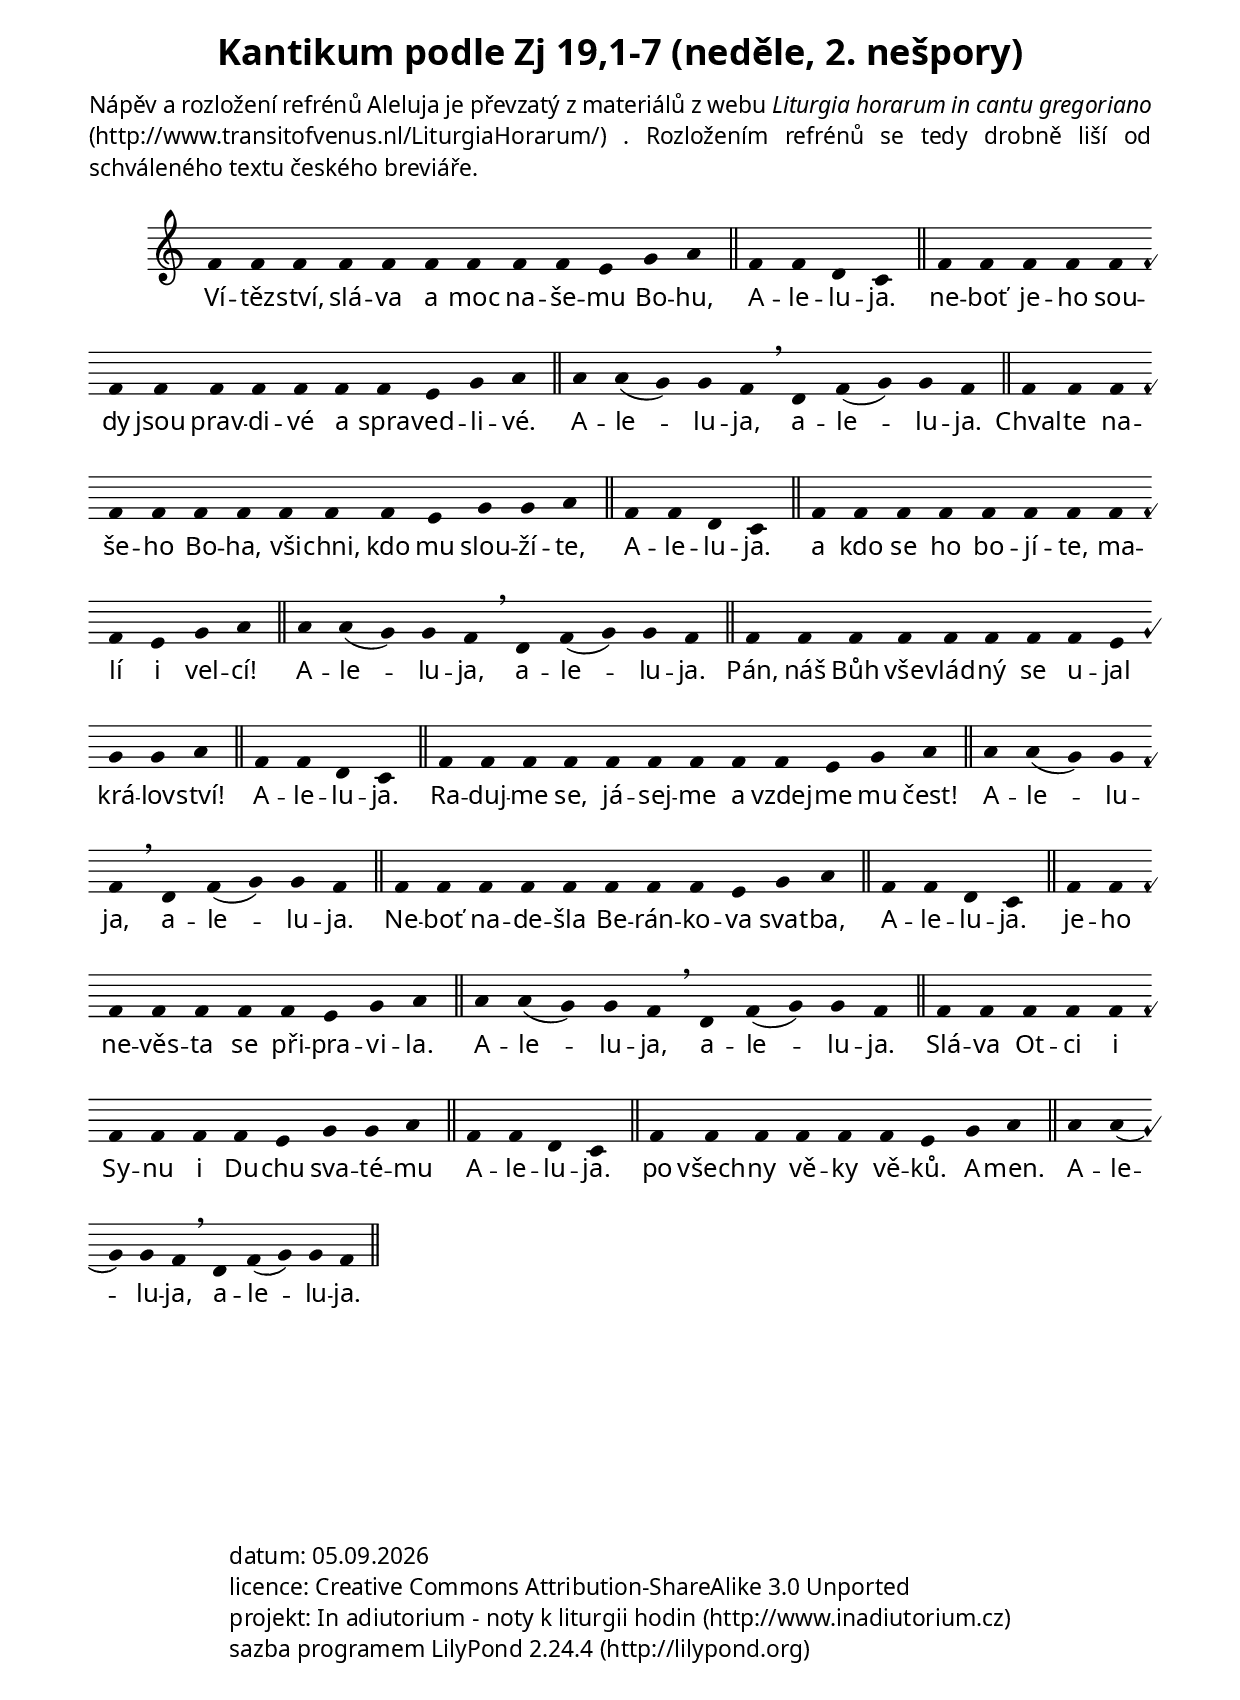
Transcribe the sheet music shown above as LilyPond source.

\version "2.12.3"

\header {
  title = "Kantikum podle Zj 19,1-7 (neděle, 2. nešpory)"
}

\include "spolecne.ly"

\markup {
  \justify {
Nápěv a rozložení refrénů Aleluja je převzatý z materiálů z webu 
\with-url #"http://www.transitofvenus.nl/LiturgiaHorarum/" {
\italic {Liturgia horarum in cantu gregoriano} (http://www.transitofvenus.nl/LiturgiaHorarum/)    
  } . Rozložením refrénů se tedy drobně liší od schváleného textu českého breviáře.
}
}

% melodie aleluja
mal = { \bar "||" f f d c \bar "||" }
malal = { \bar "||" a a( g) g f \breathe d f( g) g f \bar "||" }
% text aleluja
al = \lyricmode { A -- le -- lu -- ja. }
alal = \lyricmode { A -- le -- lu -- ja, a -- le -- lu -- ja. }

\relative c'  {
\choralniRezim
% Vitezstvi..
f f f f f f f f f e g a
\mal
f f f f f f f f f f f f e g a
\malal

% Chvalte...
f f f f f f f f f f e g g a
\mal
f f f f f f f f f e g a
\malal

% Pan, nas...
f f f f f f f f e g g a
\mal
f f f f f f f f f e g a
\malal

% Nebot...
f f f f f f f f e g a
\mal
f f f f f f f e g a
\malal

% Slava...
f f f f f f f f f e g g a
\mal
f f f f f f e g a
\malal
}
\addlyrics {
Ví -- těz -- ství, slá -- va a moc na -- še -- mu Bo -- hu,
\al
ne -- boť je -- ho sou -- dy jsou prav -- di -- vé a spra -- ved -- li -- vé.
\alal

Chval -- te na -- še -- ho Bo -- ha, vši -- chni, kdo mu slou -- ží -- te,
\al
a kdo se ho bo -- jí -- te, ma -- lí i vel -- cí!
\alal

Pán, náš Bůh vše -- vlád -- ný se u -- jal krá -- lov -- ství!
\al
Ra -- duj -- me se, já -- sej -- me a vzdej -- me mu čest!
\alal

Ne -- boť na -- de -- šla Be -- rán -- ko -- va svat -- ba,
\al
je -- ho ne -- věs -- ta se při -- pra -- vi -- la.
\alal

Slá -- va Ot -- ci i Sy -- nu i Du -- chu sva -- té -- mu
\al
po všech -- ny vě -- ky vě -- ků. A -- men.
\alal
}
